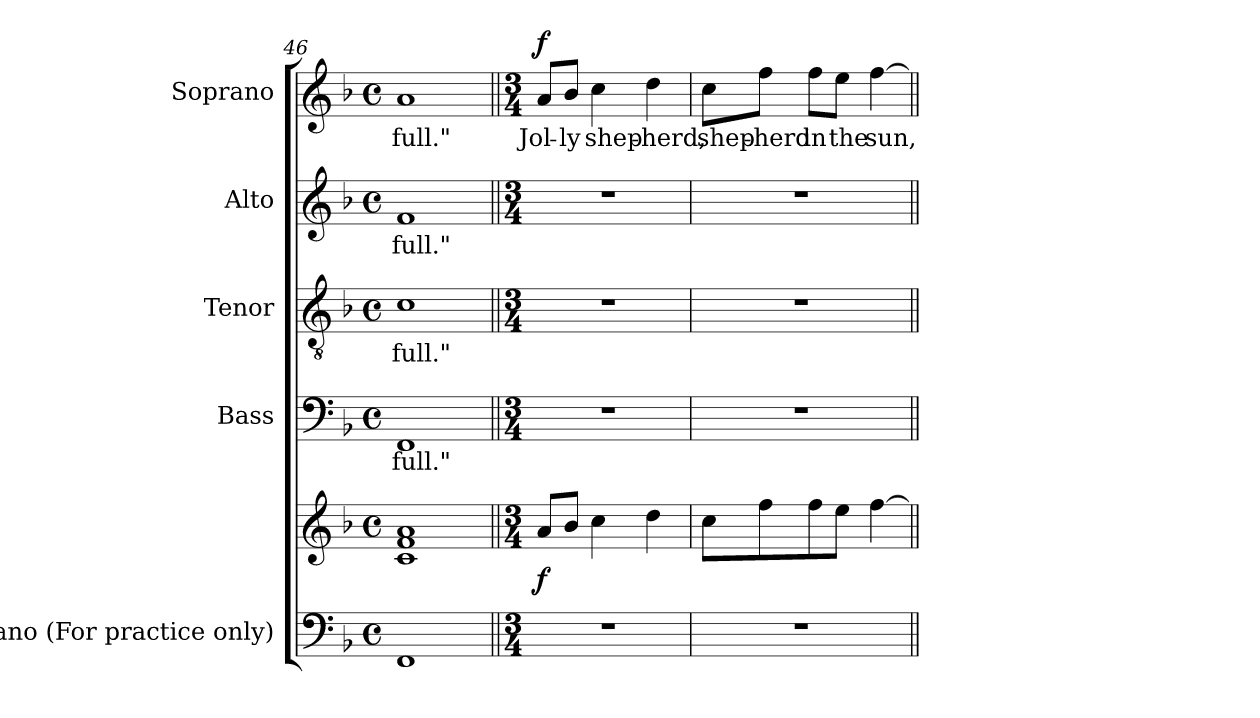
**kern	**kern	**dynam	**kern	**text	**kern	**text	**kern	**text	**kern	**text	**dynam
*part5	*part5	*part5	*part4	*part4	*part3	*part3	*part2	*part2	*part1	*part1	*part1
*staff6	*staff5	*staff5/6	*staff4	*staff4	*staff3	*staff3	*staff2	*staff2	*staff1	*staff1	*staff1
*I"Piano (For practice only)	*	*	*I"Bass	*	*I"Tenor	*	*I"Alto	*	*I"Soprano	*	*
*I'Pno.	*	*	*I'B.	*	*I'T.	*	*I'A.	*	*I'S.	*	*
*clefF4	*clefG2	*	*clefF4	*	*clefGv2	*	*clefG2	*	*clefG2	*	*
*	*	*	*	*	*ITrd7c12	*	*	*	*	*	*
*k[b-]	*k[b-]	*	*k[b-]	*	*k[b-]	*	*k[b-]	*	*k[b-]	*	*
*F:	*F:	*	*F:	*	*F:	*	*F:	*	*F:	*	*
*M4/4	*M4/4	*	*M4/4	*	*M4/4	*	*M4/4	*	*M4/4	*	*
*met(c)	*met(c)	*	*met(c)	*	*met(c)	*	*met(c)	*	*met(c)	*	*
=46	=46	=46	=46	=46	=46	=46	=46	=46	=46	=46	=46
!	!	!	!	!LO:LY:b:color=#000000	!	!	!	!	!	!	!
!	!	!	!	!	!	!LO:LY:b:color=#000000	!	!	!	!	!
!	!	!	!	!	!	!	!	!LO:LY:b:color=#000000	!	!	!
!	!	!	!	!	!	!	!	!	!	!LO:LY:b:color=#000000	!
1FFi	1ci 1fi 1ai	.	1FFi	full."	1Ci	full."	1fi	full."	1ai	full."	.
!!LO:PB:g=z
=47||	=47||	=47||	=47||	=47||	=47||	=47||	=47||	=47||	=47||	=47||	=47||
*M3/4	*M3/4	*	*M3/4	*	*M3/4	*	*M3/4	*	*M3/4	*	*
!LO:N:vis=1	!	!	!LO:N:vis=1	!	!LO:N:vis=1	!	!LO:N:vis=1	!	!	!	!
!	!	!	!	!	!	!	!	!	!	!LO:LY:b:color=#000000	!
2.r	8ai/L	f	2.r	.	2.r	.	2.r	.	8ai/L	Jol-	f
!	!	!	!	!	!	!	!	!	!	!LO:LY:b:color=#000000	!
.	8b-i/J	.	.	.	.	.	.	.	8b-i/J	-ly	.
!	!	!	!	!	!	!	!	!	!	!LO:LY:b:color=#000000	!
.	4cci\	.	.	.	.	.	.	.	4cci\	shep-	.
!	!	!	!	!	!	!	!	!	!	!LO:LY:b:color=#000000	!
.	4ddi\	.	.	.	.	.	.	.	4ddi\	-herd,	.
=48	=48	=48	=48	=48	=48	=48	=48	=48	=48	=48	=48
!LO:N:vis=1	!	!	!LO:N:vis=1	!	!LO:N:vis=1	!	!LO:N:vis=1	!	!	!	!
!	!	!	!	!	!	!	!	!	!	!LO:LY:b:color=#000000	!
2.r	8cci\L	.	2.r	.	2.r	.	2.r	.	8cci\L	shep-	.
!	!	!	!	!	!	!	!	!	!	!LO:LY:b:color=#000000	!
.	8ffi\	.	.	.	.	.	.	.	8ffi\J	-herd	.
!	!	!	!	!	!	!	!	!	!	!LO:LY:b:color=#000000	!
.	8ffi\	.	.	.	.	.	.	.	8ffi\L	in	.
!	!	!	!	!	!	!	!	!	!	!LO:LY:b:color=#000000	!
.	8eei\J	.	.	.	.	.	.	.	8eei\J	the	.
!	!	!	!	!	!	!	!	!	!	!LO:LY:b:color=#000000	!
.	[4ffi\	.	.	.	.	.	.	.	[4ffi\	sun,	.
=||	=||	=||	=||	=||	=||	=||	=||	=||	=||	=||	=||
*-	*-	*-	*-	*-	*-	*-	*-	*-	*-	*-	*-
